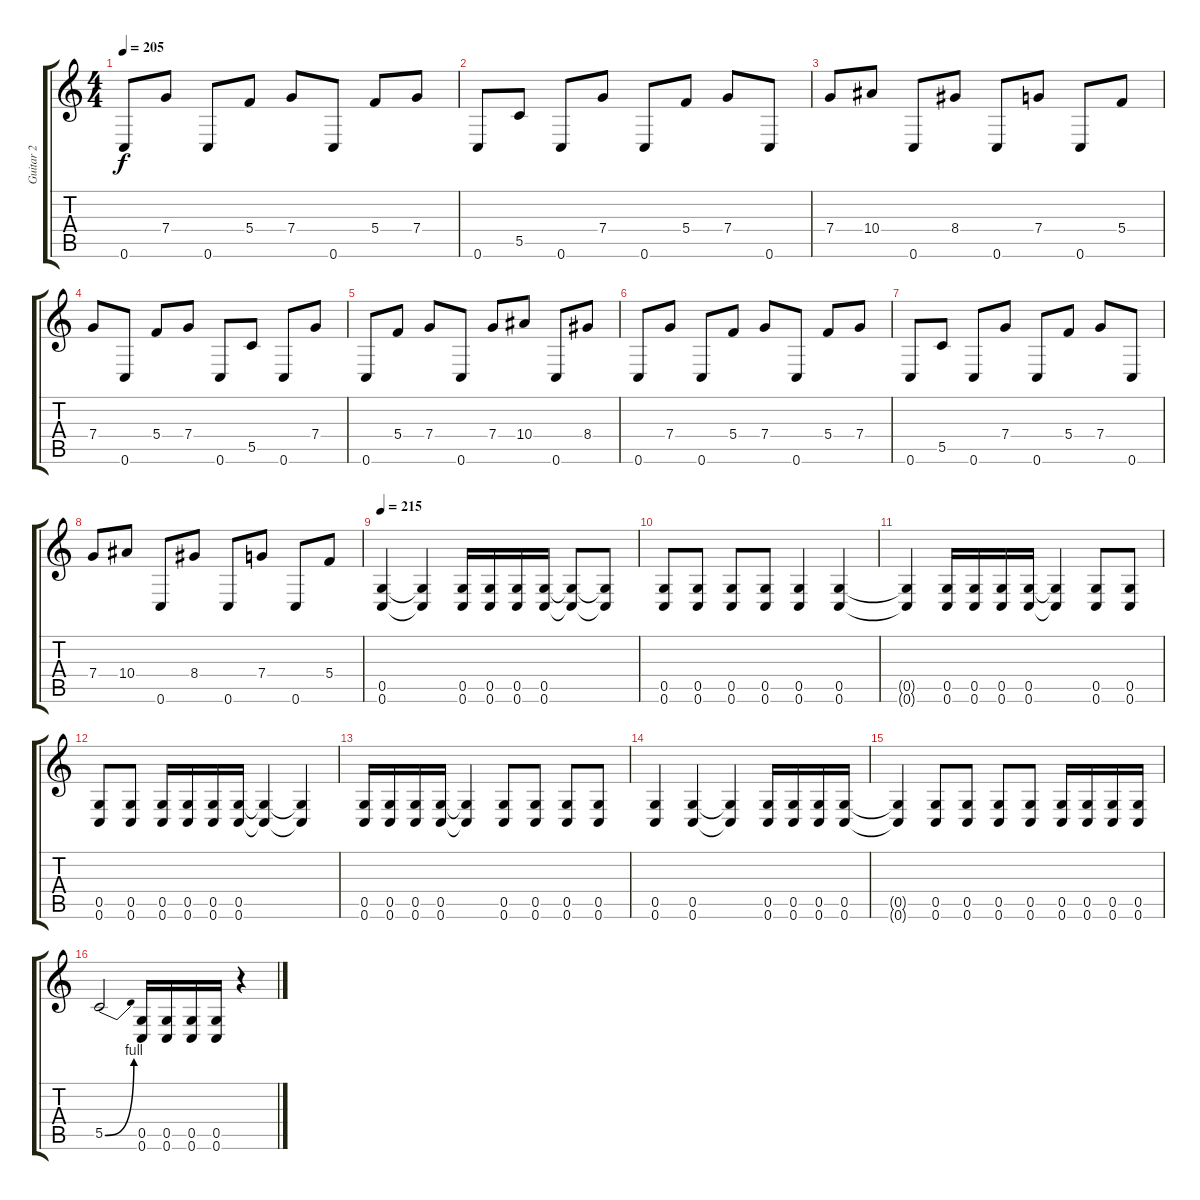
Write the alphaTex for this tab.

\track ("Guitar 2" "Guitar 2") {instrument distortionguitar}
\staff {score tabs}
\tuning (D4 A3 F3 C3 G2 C2) {hide}
\ts (4 4)
\tempo 205
\clef g2
\ks c
0.6.8{dy f} 7.4.8 0.6.8 5.4.8 7.4.8 0.6.8 5.4.8 7.4.8 |
0.6.8 5.5.8 0.6.8 7.4.8 0.6.8 5.4.8 7.4.8 0.6.8 |
7.4.8 10.4.8 0.6.8 8.4.8 0.6.8 7.4.8 0.6.8 5.4.8 |
7.4.8 0.6.8 5.4.8 7.4.8 0.6.8 5.5.8 0.6.8 7.4.8 |
0.6.8 5.4.8 7.4.8 0.6.8 7.4.8 10.4.8 0.6.8 8.4.8 |
0.6.8 7.4.8 0.6.8 5.4.8 7.4.8 0.6.8 5.4.8 7.4.8 |
0.6.8 5.5.8 0.6.8 7.4.8 0.6.8 5.4.8 7.4.8 0.6.8 |
7.4.8 10.4.8 0.6.8 8.4.8 0.6.8 7.4.8 0.6.8 5.4.8 |
\tempo 215
(0.5 0.6).4 (0.5{t} 0.6{t}).4 (0.5 0.6).16 (0.5 0.6).16 (0.5 0.6).16 (0.5 0.6).16 (0.5{t} 0.6{t}).8 (0.5{t} 0.6{t}).8 |
(0.5 0.6).8 (0.5 0.6).8 (0.5 0.6).8 (0.5 0.6).8 (0.5 0.6).4 (0.5 0.6).4 |
(0.5{t} 0.6{t}).4 (0.5 0.6).16 (0.5 0.6).16 (0.5 0.6).16 (0.5 0.6).16 (0.5{t} 0.6{t}).4 (0.5 0.6).8 (0.5 0.6).8 |
(0.5 0.6).8 (0.5 0.6).8 (0.5 0.6).16 (0.5 0.6).16 (0.5 0.6).16 (0.5 0.6).16 (0.5{t} 0.6{t}).4 (0.5{t} 0.6{t}).4 |
(0.5 0.6).16 (0.5 0.6).16 (0.5 0.6).16 (0.5 0.6).16 (0.5{t} 0.6{t}).4 (0.5 0.6).8 (0.5 0.6).8 (0.5 0.6).8 (0.5 0.6).8 |
(0.5 0.6).4 (0.5 0.6).4 (0.5{t} 0.6{t}).4 (0.5 0.6).16 (0.5 0.6).16 (0.5 0.6).16 (0.5 0.6).16 |
(0.5{t} 0.6{t}).4 (0.5 0.6).8 (0.5 0.6).8 (0.5 0.6).8 (0.5 0.6).8 (0.5 0.6).16 (0.5 0.6).16 (0.5 0.6).16 (0.5 0.6).16 |
5.5{be (bend 0 0 60 4)}.2 (0.5 0.6).16 (0.5 0.6).16 (0.5 0.6).16 (0.5 0.6).16 r.4
